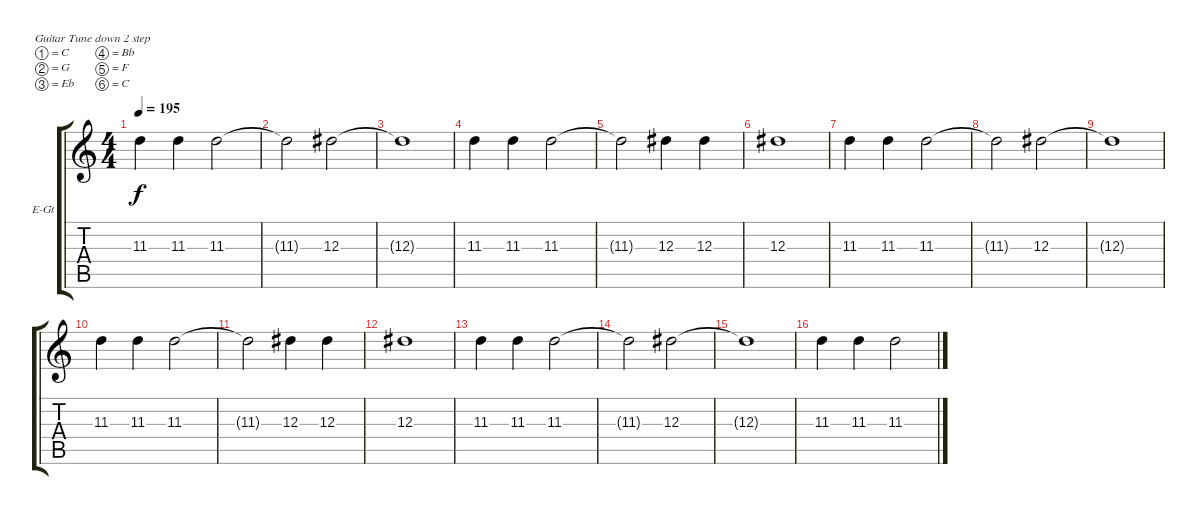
\defaultSystemsLayout 4
\bracketExtendMode groupsimilarinstruments
\firstSystemTrackNameOrientation horizontal
\otherSystemsTrackNameOrientation horizontal
\track ("Electric Guitar4" "E-Gt") {instrument distortionguitar}
\staff {score tabs}
\tuning (C4 G3 Eb3 Bb2 F2 C2)
\ts (4 4)
\tempo 195
\clef g2
\scale
0.333333
\ks c
11.3.4{dy f} 11.3.4 11.3.2 |
11.3{t}.2 12.3.2 |
12.3{t}.1 |
11.3.4 11.3.4 11.3.2 |
11.3{t}.2 12.3.4 12.3.4 |
12.3.1 |
11.3.4 11.3.4 11.3.2 |
11.3{t}.2 12.3.2 |
12.3{t}.1 |
11.3.4 11.3.4 11.3.2 |
11.3{t}.2 12.3.4 12.3.4 |
12.3.1 |
11.3.4 11.3.4 11.3.2 |
11.3{t}.2 12.3.2 |
12.3{t}.1 |
11.3.4 11.3.4 11.3.2
